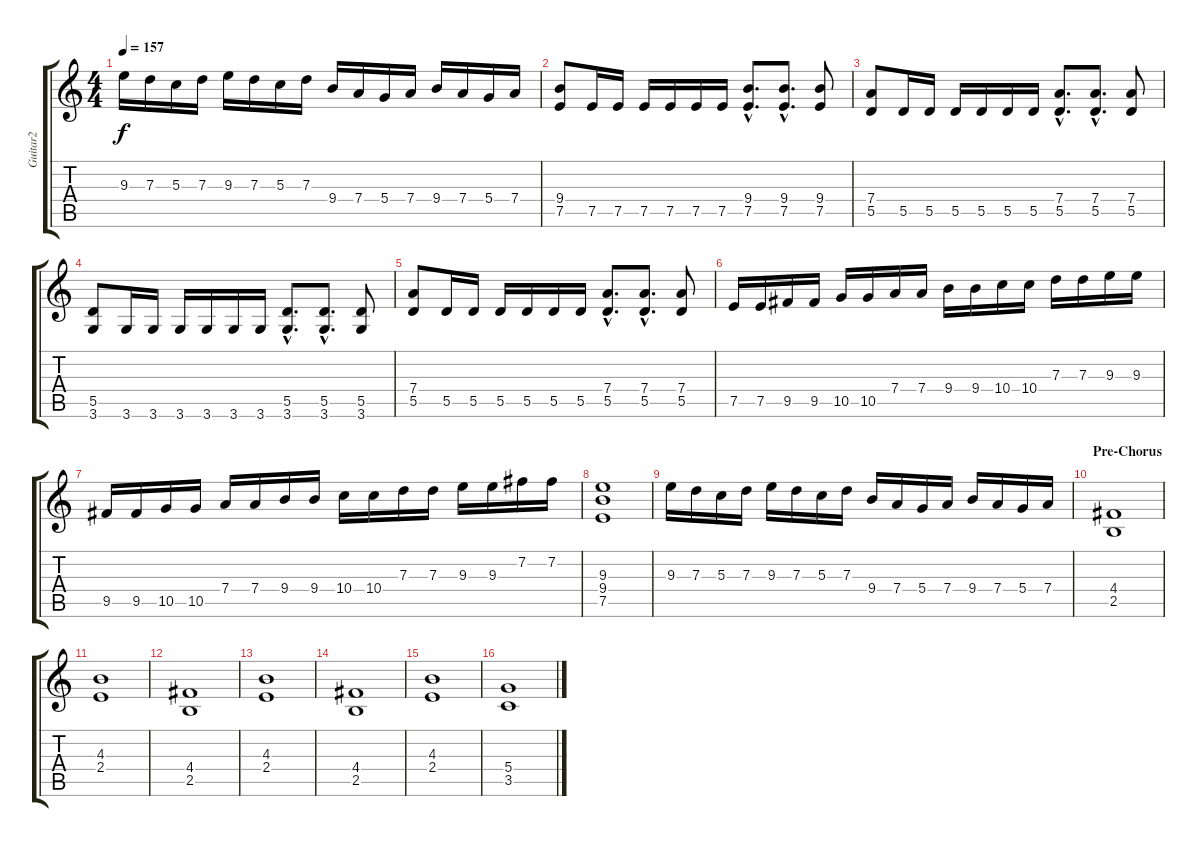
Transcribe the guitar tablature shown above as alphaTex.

\track ("Guitar2" "Guitar2") {instrument distortionguitar}
\staff {score tabs}
\tuning (E4 B3 G3 D3 A2 E2) {hide}
\ts (4 4)
\tempo 157
\clef g2
\ks c
9.3.16{dy f} 7.3.16 5.3.16 7.3.16 9.3.16 7.3.16 5.3.16 7.3.16 9.4.16 7.4.16 5.4.16 7.4.16 9.4.16 7.4.16 5.4.16 7.4.16 |
(9.4 7.5).8 7.5.16 7.5.16 7.5.16 7.5.16 7.5.16 7.5.16 (9.4{hac} 7.5{hac}).8{d} (9.4{hac} 7.5{hac}).8{d} (9.4 7.5).8 |
(7.4 5.5).8 5.5.16 5.5.16 5.5.16 5.5.16 5.5.16 5.5.16 (7.4{hac} 5.5{hac}).8{d} (7.4{hac} 5.5{hac}).8{d} (7.4 5.5).8 |
(5.5 3.6).8 3.6.16 3.6.16 3.6.16 3.6.16 3.6.16 3.6.16 (5.5{hac} 3.6{hac}).8{d} (5.5{hac} 3.6{hac}).8{d} (5.5 3.6).8 |
(7.4 5.5).8 5.5.16 5.5.16 5.5.16 5.5.16 5.5.16 5.5.16 (7.4{hac} 5.5{hac}).8{d} (7.4{hac} 5.5{hac}).8{d} (7.4 5.5).8 |
7.5.16 7.5.16 9.5.16 9.5.16 10.5.16 10.5.16 7.4.16 7.4.16 9.4.16 9.4.16 10.4.16 10.4.16 7.3.16 7.3.16 9.3.16 9.3.16 |
9.5.16 9.5.16 10.5.16 10.5.16 7.4.16 7.4.16 9.4.16 9.4.16 10.4.16 10.4.16 7.3.16 7.3.16 9.3.16 9.3.16 7.2.16 7.2.16 |
(9.3 9.4 7.5).1 |
9.3.16 7.3.16 5.3.16 7.3.16 9.3.16 7.3.16 5.3.16 7.3.16 9.4.16 7.4.16 5.4.16 7.4.16 9.4.16 7.4.16 5.4.16 7.4.16 |
\section ("" "Pre-Chorus")
(4.4 2.5).1 |
(4.3 2.4).1 |
(4.4 2.5).1 |
(4.3 2.4).1 |
(4.4 2.5).1 |
(4.3 2.4).1 |
(5.4 3.5).1
